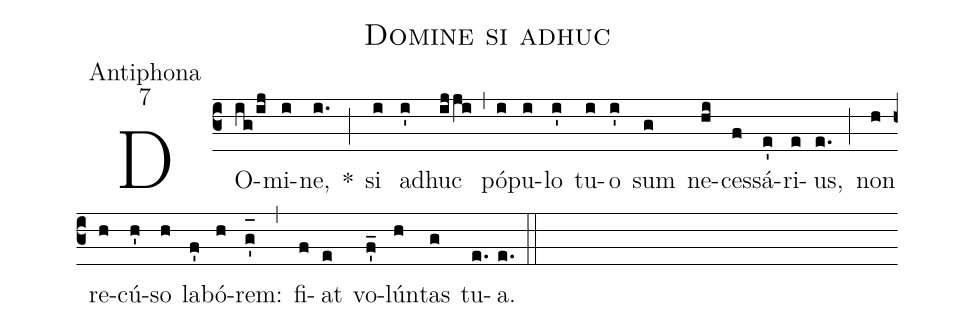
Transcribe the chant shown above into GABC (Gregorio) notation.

name:Domine si adhuc;
office-part:Antiphona;
mode:7;
%%
(c3) DO(ig/ij)mi(i)ne,(i.) *(;) si(i) ad(i')huc(ijji) (,) pó(i)pu(i)lo(i') tu(i)o(i') sum(g) ne(hi)ces(f)sá(e')ri(e)us,(e.) (;) non(h) re(h)cú(h')so(h) la(f')bó(h)rem:(g'_[oh:h]) (,) fi(f)at(e) vo(f'_)lún(h)tas(g) tu(e.)a.(e.) (::)
%<eu>E(i) u(i) o(j) u(i) a(h) e.</eu>(gh..) (::)
